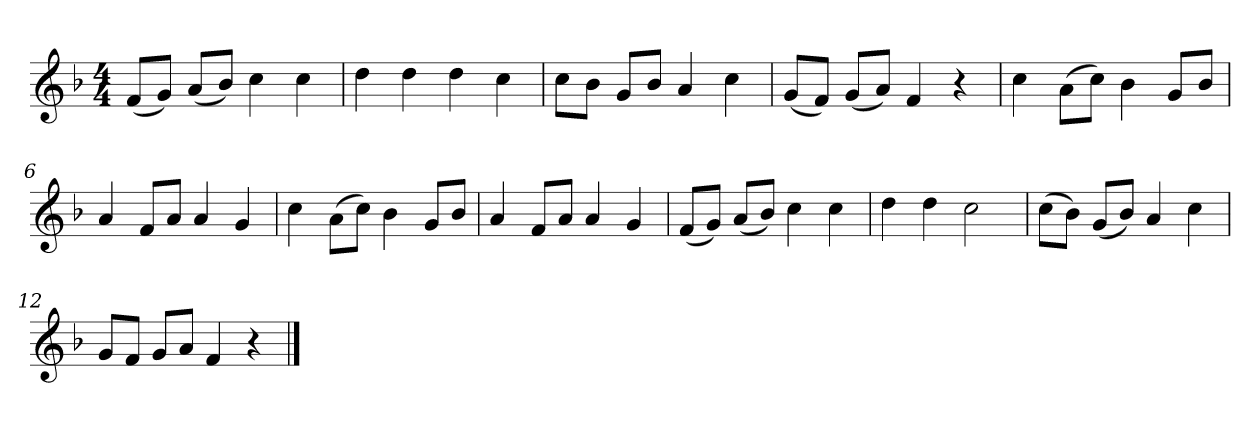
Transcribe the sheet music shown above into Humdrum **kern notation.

**kern
*part1
*staff1
*clefG2
*k[b-]
*F:
*M4/4
*MM120
=1
(8f/L
8g/J)
(8a/L
8b-/J)
4cc
4cc
=2
4dd
4dd
4dd
4cc
=3
8cc\L
8b-\J
8g/L
8b-/J
4a
4cc
=4
(8g/L
8f/J)
(8g/L
8a/J)
4f
4r
=5
4cc
(8a\L
8cc\J)
4b-
8g/L
8b-/J
=6
4a
8f/L
8a/J
4a
4g
=7
4cc
(8a\L
8cc\J)
4b-
8g/L
8b-/J
=8
4a
8f/L
8a/J
4a
4g
=9
(8f/L
8g/J)
(8a/L
8b-/J)
4cc
4cc
=10
4dd
4dd
2cc
=11
(8cc\L
8b-\J)
(8g/L
8b-/J)
4a
4cc
=12
8g/L
8f/J
8g/L
8a/J
4f
4r
==
*-
